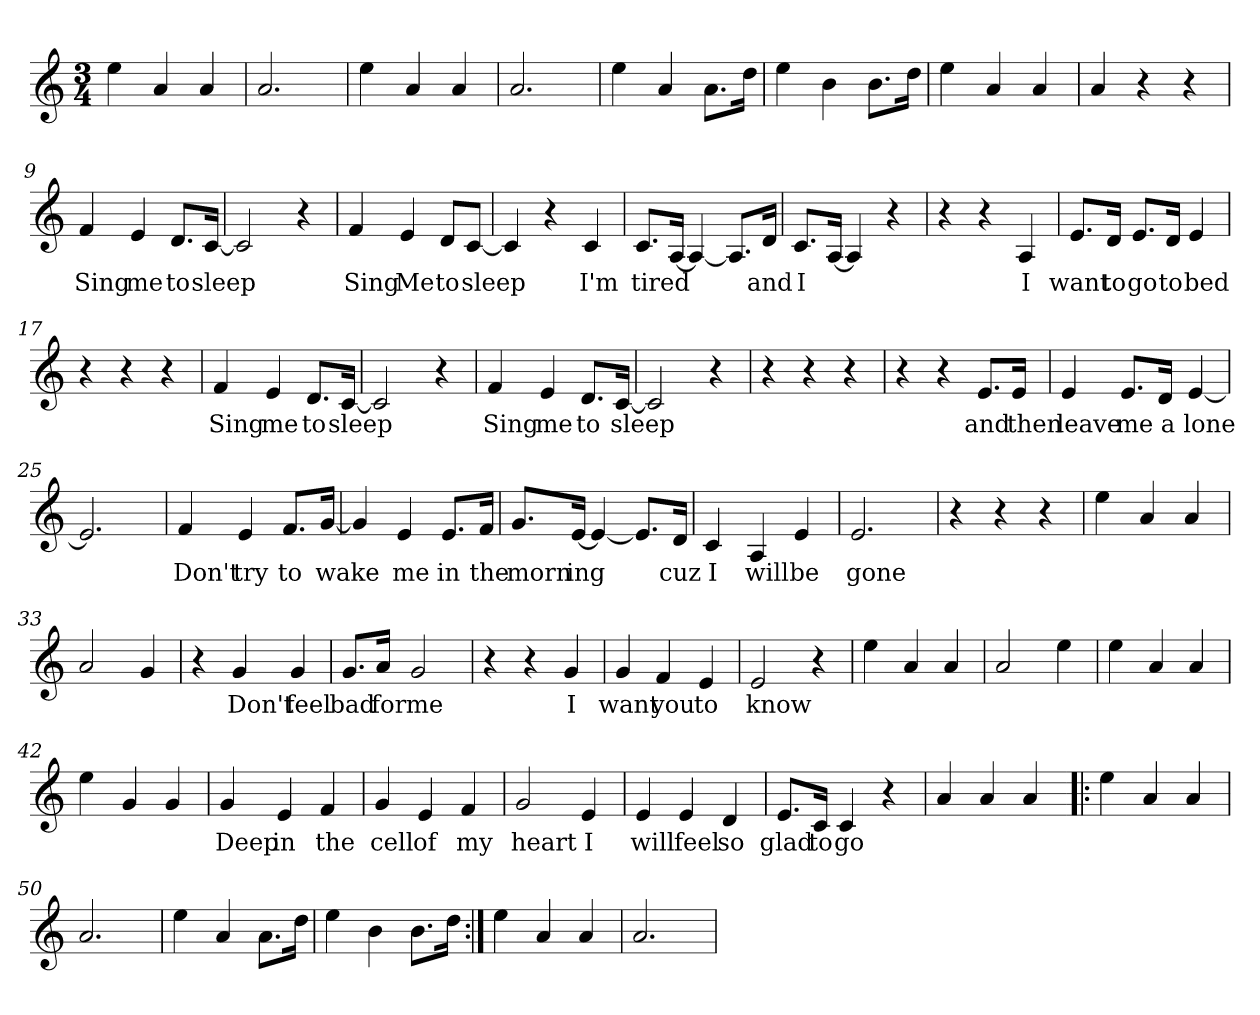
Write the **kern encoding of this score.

**kern	**text
*part1	*part1
*staff1	*staff1
*clefG2	*
*k[]	*
*C:	*
*M3/4	*
=1	=1
4ee\	.
4a/	.
4a/	.
=2	=2
2.a/	.
=3	=3
4ee\	.
4a/	.
4a/	.
=4	=4
2.a/	.
=5	=5
4ee\	.
4a/	.
8.a\L	.
16dd\Jk	.
=6	=6
4ee\	.
4b\	.
8.b\L	.
16dd\Jk	.
=7	=7
4ee\	.
4a/	.
4a/	.
=8	=8
4a/	.
4r	.
4r	.
!!LO:LB:g=z
=9	=9
4f/	Sing
4e/	me
8.d/L	to
[16c/Jk	sleep
=10	=10
2c/]	.
4r	.
=11	=11
4f/	Sing
4e/	Me
8d/L	to
[8c/J	sleep
=12	=12
4c/]	.
4r	.
4c/	I'm
=13	=13
8.c/L	tired
[16A/Jk	.
4A/_	.
8.A/L]	.
16d/Jk	and
=14	=14
8.c/L	I
[16A/Jk	.
4A/]	.
4r	.
=15	=15
4r	.
4r	.
4A/	I
!!LO:LB:g=z
=16	=16
8.e/L	want
16d/Jk	to
8.e/L	go
16d/Jk	to
4e/	bed
=17	=17
4r	.
4r	.
4r	.
=18	=18
4f/	Sing
4e/	me
8.d/L	to
[16c/Jk	sleep
=19	=19
2c/]	.
4r	.
=20	=20
4f/	Sing
4e/	me
8.d/L	to
[16c/Jk	sleep
=21	=21
2c/]	.
4r	.
=22	=22
4r	.
4r	.
4r	.
!!LO:LB:g=z
=23	=23
4r	.
4r	.
8.e/L	and
16e/Jk	then
=24	=24
4e/	leave
8.e/L	me
16d/Jk	a
[4e/	lone
=25	=25
2.e/]	.
=26	=26
4f/	Don't
4e/	try
8.f/L	to
[16g/Jk	wake
=27	=27
4g/]	.
4e/	me
8.e/L	in
16f/Jk	the
=28	=28
8.g/L	morn
[16e/Jk	ing
4e/_	.
8.e/L]	.
16d/Jk	cuz
!!LO:LB:g=z
=29	=29
4c/	I
4A/	will
4e/	be
=30	=30
2.e/	gone
=31	=31
4r	.
4r	.
4r	.
=32	=32
4ee\	.
4a/	.
4a/	.
=33	=33
2a/	.
4g/	.
=34	=34
4r	.
4g/	Don't
4g/	feel
=35	=35
8.g/L	bad
16a/Jk	for
2g/	me
!!LO:LB:g=z
=36	=36
4r	.
4r	.
4g/	I
=37	=37
4g/	want
4f/	you
4e/	to
=38	=38
2e/	know
4r	.
=39	=39
4ee\	.
4a/	.
4a/	.
=40	=40
2a/	.
4ee\	.
=41	=41
4ee\	.
4a/	.
4a/	.
=42	=42
4ee\	.
4g/	.
4g/	.
!!LO:LB:g=z
=43	=43
4g/	Deep
4e/	in
4f/	the
=44	=44
4g/	cell
4e/	of
4f/	my
=45	=45
2g/	heart
4e/	I
=46	=46
4e/	will
4e/	feel
4d/	so
=47	=47
8.e/L	glad
16c/Jk	to
4c/	go
4r	.
=48	=48
4a/	.
4a/	.
4a/	.
!!LO:PB:g=z
=49!|:	=49!|:
4ee\	.
4a/	.
4a/	.
=50	=50
2.a/	.
=51	=51
4ee\	.
4a/	.
8.a\L	.
16dd\Jk	.
=52	=52
4ee\	.
4b\	.
8.b\L	.
16dd\Jk	.
=53:|!	=53:|!
4ee\	.
4a/	.
4a/	.
=54	=54
2.a/	.
=	=
*-	*-
